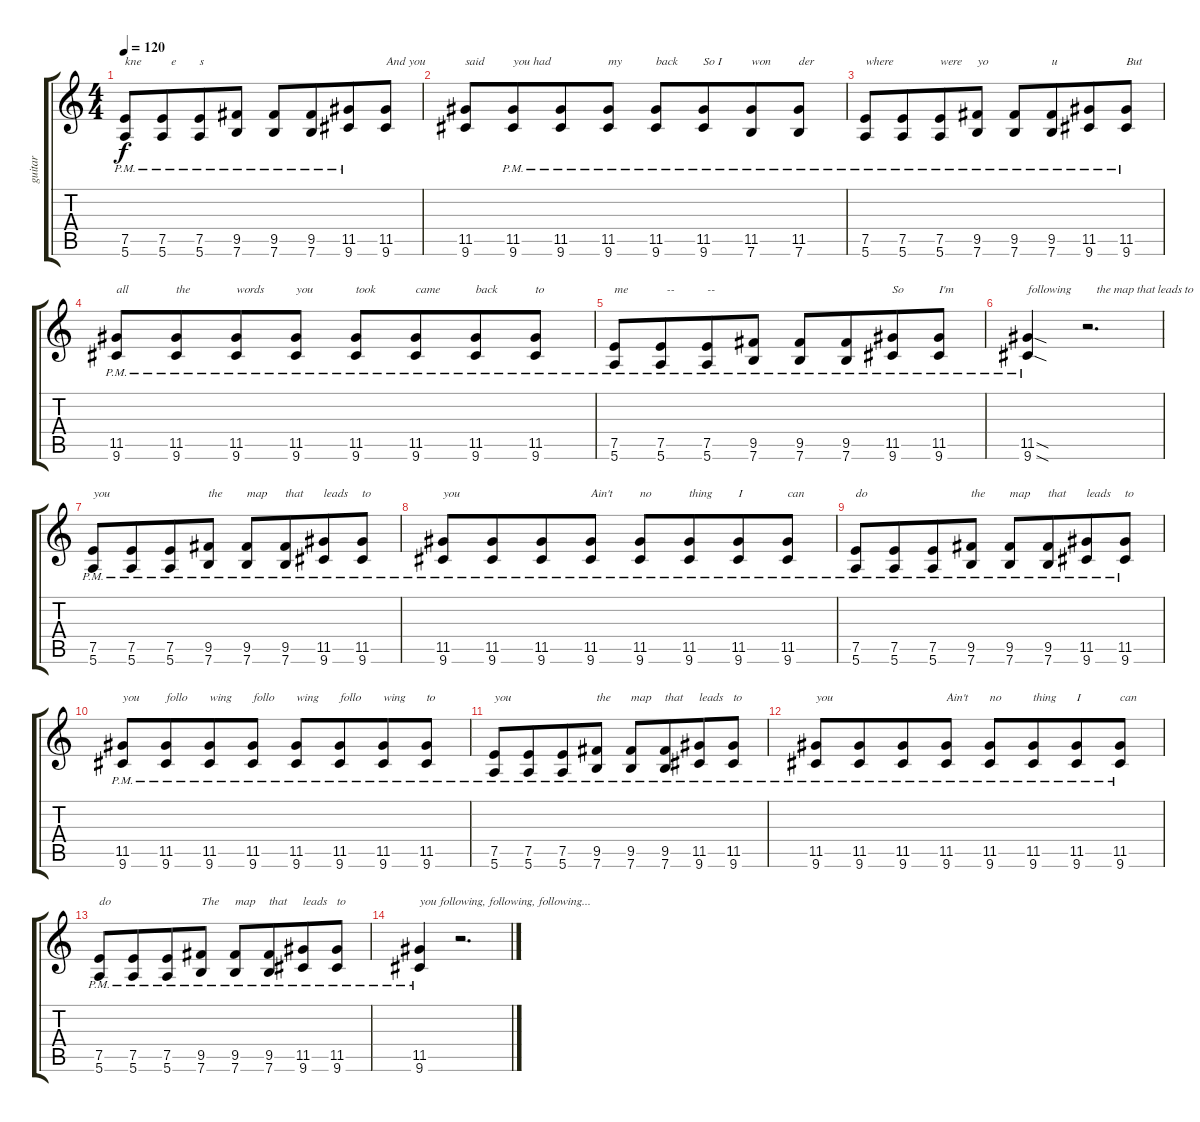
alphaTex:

\track ("guitar" "guitar") {instrument electricguitarjazz}
\staff {score tabs}
\tuning (E4 B3 G3 D3 A2 E2) {hide}
\ts (4 4)
\tempo 120
\clef g2
\ks c
(7.5{pm} 5.6{pm}).8{txt "kne" dy f} (7.5{pm} 5.6{pm}).8{txt "   e" beam merge} (7.5{pm} 5.6{pm}).8{txt "s"} (9.5{pm} 7.6{pm}).8 (9.5{pm} 7.6{pm}).8 (9.5{pm} 7.6{pm}).8{beam merge} (11.5{pm} 9.6{pm}).8 (11.5 9.6).8{txt "And you"} |
(11.5 9.6).8{txt "said"} (11.5{pm} 9.6{pm}).8{txt "you had" beam merge} (11.5{pm} 9.6{pm}).8 (11.5{pm} 9.6{pm}).8{txt "my" beam split} (11.5{pm} 9.6{pm}).8{txt "back"} (11.5{pm} 9.6{pm}).8{txt "So I" beam merge} (11.5{pm} 7.6{pm}).8{txt "won"} (11.5{pm} 7.6{pm}).8{txt "der"} |
(7.5{pm} 5.6{pm}).8{txt "where"} (7.5{pm} 5.6{pm}).8{beam merge} (7.5{pm} 5.6{pm}).8{txt "were"} (9.5{pm} 7.6{pm}).8{txt "yo"} (9.5{pm} 7.6{pm}).8 (9.5{pm} 7.6{pm}).8{txt "u" beam merge} (11.5{pm} 9.6{pm}).8 (11.5{pm} 9.6{pm}).8{txt "But"} |
(11.5{pm} 9.6{pm}).8{txt "all"} (11.5{pm} 9.6{pm}).8{txt "the" beam merge} (11.5{pm} 9.6{pm}).8{txt "words"} (11.5{pm} 9.6{pm}).8{txt "you" beam split} (11.5{pm} 9.6{pm}).8{txt "took"} (11.5{pm} 9.6{pm}).8{txt "came" beam merge} (11.5{pm} 9.6{pm}).8{txt "back"} (11.5{pm} 9.6{pm}).8{txt "to"} |
(7.5{pm} 5.6{pm}).8{txt "me"} (7.5{pm} 5.6{pm}).8{txt "  --" beam merge} (7.5{pm} 5.6{pm}).8{txt "--"} (9.5{pm} 7.6{pm}).8 (9.5{pm} 7.6{pm}).8 (9.5{pm} 7.6{pm}).8{beam merge} (11.5{pm} 9.6{pm}).8{txt "So"} (11.5{pm} 9.6{pm}).8{txt "I'm"} |
(11.5{sod pm} 9.6{sod pm}).4{txt "following"} r.2{d txt "   the map that leads to"} |
(7.5{pm} 5.6{pm}).8{txt "you"} (7.5{pm} 5.6{pm}).8{beam merge} (7.5{pm} 5.6{pm}).8 (9.5{pm} 7.6{pm}).8{txt "the"} (9.5{pm} 7.6{pm}).8{txt "map"} (9.5{pm} 7.6{pm}).8{txt "that" beam merge} (11.5{pm} 9.6{pm}).8{txt "leads"} (11.5{pm} 9.6{pm}).8{txt "to"} |
(11.5{pm} 9.6{pm}).8{txt "you"} (11.5{pm} 9.6{pm}).8{beam merge} (11.5{pm} 9.6{pm}).8 (11.5{pm} 9.6{pm}).8{txt "Ain't" beam split} (11.5{pm} 9.6{pm}).8{txt "no"} (11.5{pm} 9.6{pm}).8{txt "thing" beam merge} (11.5{pm} 9.6{pm}).8{txt "I"} (11.5{pm} 9.6{pm}).8{txt "can"} |
(7.5{pm} 5.6{pm}).8{txt "do"} (7.5{pm} 5.6{pm}).8{beam merge} (7.5{pm} 5.6{pm}).8 (9.5{pm} 7.6{pm}).8{txt "the"} (9.5{pm} 7.6{pm}).8{txt "map"} (9.5{pm} 7.6{pm}).8{txt "that" beam merge} (11.5{pm} 9.6{pm}).8{txt "leads"} (11.5{pm} 9.6{pm}).8{txt "to"} |
(11.5{pm} 9.6{pm}).8{txt "you"} (11.5{pm} 9.6{pm}).8{txt "follo" beam merge} (11.5{pm} 9.6{pm}).8{txt "wing"} (11.5{pm} 9.6{pm}).8{txt "follo" beam split} (11.5{pm} 9.6{pm}).8{txt "wing"} (11.5{pm} 9.6{pm}).8{txt "follo" beam merge} (11.5{pm} 9.6{pm}).8{txt "wing"} (11.5{pm} 9.6{pm}).8{txt "to"} |
(7.5{pm} 5.6{pm}).8{txt "you"} (7.5{pm} 5.6{pm}).8{beam merge} (7.5{pm} 5.6{pm}).8 (9.5{pm} 7.6{pm}).8{txt "the"} (9.5{pm} 7.6{pm}).8{txt "map"} (9.5{pm} 7.6{pm}).8{txt "that" beam merge} (11.5{pm} 9.6{pm}).8{txt "leads"} (11.5{pm} 9.6{pm}).8{txt "to"} |
(11.5{pm} 9.6{pm}).8{txt "you"} (11.5{pm} 9.6{pm}).8{beam merge} (11.5{pm} 9.6{pm}).8 (11.5{pm} 9.6{pm}).8{txt "Ain't" beam split} (11.5{pm} 9.6{pm}).8{txt "no"} (11.5{pm} 9.6{pm}).8{txt "thing" beam merge} (11.5{pm} 9.6{pm}).8{txt "I"} (11.5{pm} 9.6{pm}).8{txt "can"} |
(7.5{pm} 5.6{pm}).8{txt "do"} (7.5{pm} 5.6{pm}).8{beam merge} (7.5{pm} 5.6{pm}).8 (9.5{pm} 7.6{pm}).8{txt "The"} (9.5{pm} 7.6{pm}).8{txt "map"} (9.5{pm} 7.6{pm}).8{txt "that" beam merge} (11.5{pm} 9.6{pm}).8{txt "leads"} (11.5{pm} 9.6{pm}).8{txt "to"} |
(11.5{pm} 9.6{pm}).4{txt "you follo"} r.2{d txt "wing, following, following..."}
